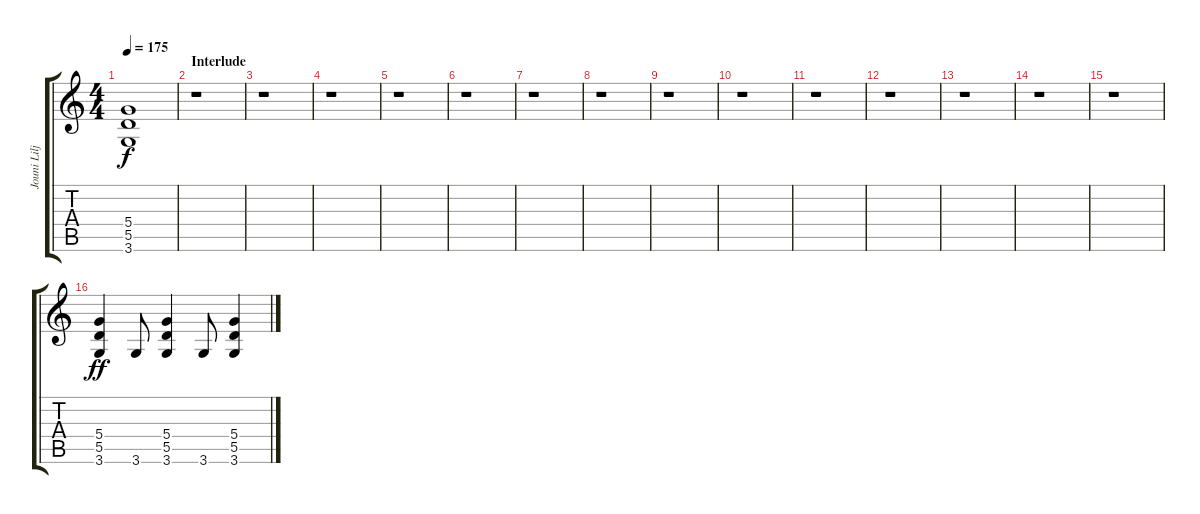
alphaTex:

\track ("Jouni Lilja-Rhythm Distortion" "Jouni Lilj") {instrument overdrivenguitar}
\staff {score tabs}
\tuning (E4 B3 G3 D3 A2 E2) {hide}
\ts (4 4)
\tempo 175
\clef g2
\ks c
(5.4{t} 5.5{t} 3.6{t}).1{dy f} |
\section ("" "Interlude")
r.1 |
r.1 |
r.1 |
r.1 |
r.1 |
r.1 |
r.1 |
r.1 |
r.1 |
r.1 |
r.1 |
r.1 |
r.1 |
r.1 |
(5.4 5.5 3.6).4{dy ff} 3.6.8 (5.4 5.5 3.6).4 3.6.8 (5.4 5.5 3.6).4
